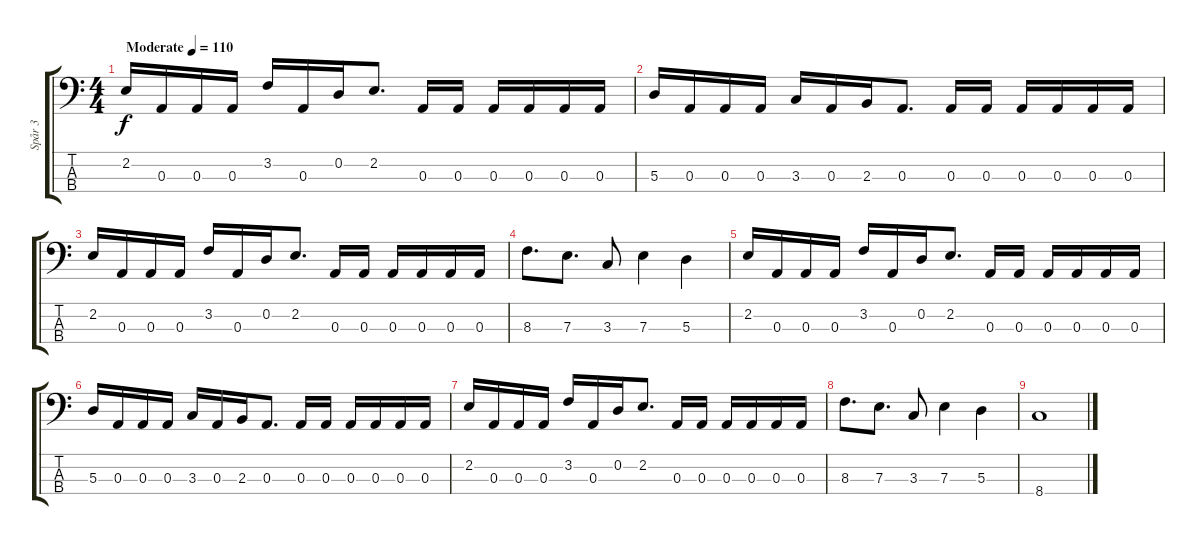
\track ("Spår 3" "Spår 3") {instrument electricbassfinger}
\staff {score tabs}
\tuning (G2 D2 A1 E1) {hide}
\ts (4 4)
\tempo (110 "Moderate")
\clef f4
\ks c
2.2.16{dy f instrument electricbassfinger} 0.3.16 0.3.16 0.3.16 3.2.16 0.3.16 0.2.16 2.2.8{d} 0.3.16 0.3.16 0.3.16 0.3.16 0.3.16 0.3.16 |
5.3.16 0.3.16 0.3.16 0.3.16 3.3.16 0.3.16 2.3.16 0.3.8{d} 0.3.16 0.3.16 0.3.16 0.3.16 0.3.16 0.3.16 |
2.2.16 0.3.16 0.3.16 0.3.16 3.2.16 0.3.16 0.2.16 2.2.8{d} 0.3.16 0.3.16 0.3.16 0.3.16 0.3.16 0.3.16 |
8.3.8{d} 7.3.8{d} 3.3.8 7.3.4 5.3.4 |
2.2.16 0.3.16 0.3.16 0.3.16 3.2.16 0.3.16 0.2.16 2.2.8{d} 0.3.16 0.3.16 0.3.16 0.3.16 0.3.16 0.3.16 |
5.3.16 0.3.16 0.3.16 0.3.16 3.3.16 0.3.16 2.3.16 0.3.8{d} 0.3.16 0.3.16 0.3.16 0.3.16 0.3.16 0.3.16 |
2.2.16 0.3.16 0.3.16 0.3.16 3.2.16 0.3.16 0.2.16 2.2.8{d} 0.3.16 0.3.16 0.3.16 0.3.16 0.3.16 0.3.16 |
8.3.8{d} 7.3.8{d} 3.3.8 7.3.4 5.3.4 |
8.4.1
